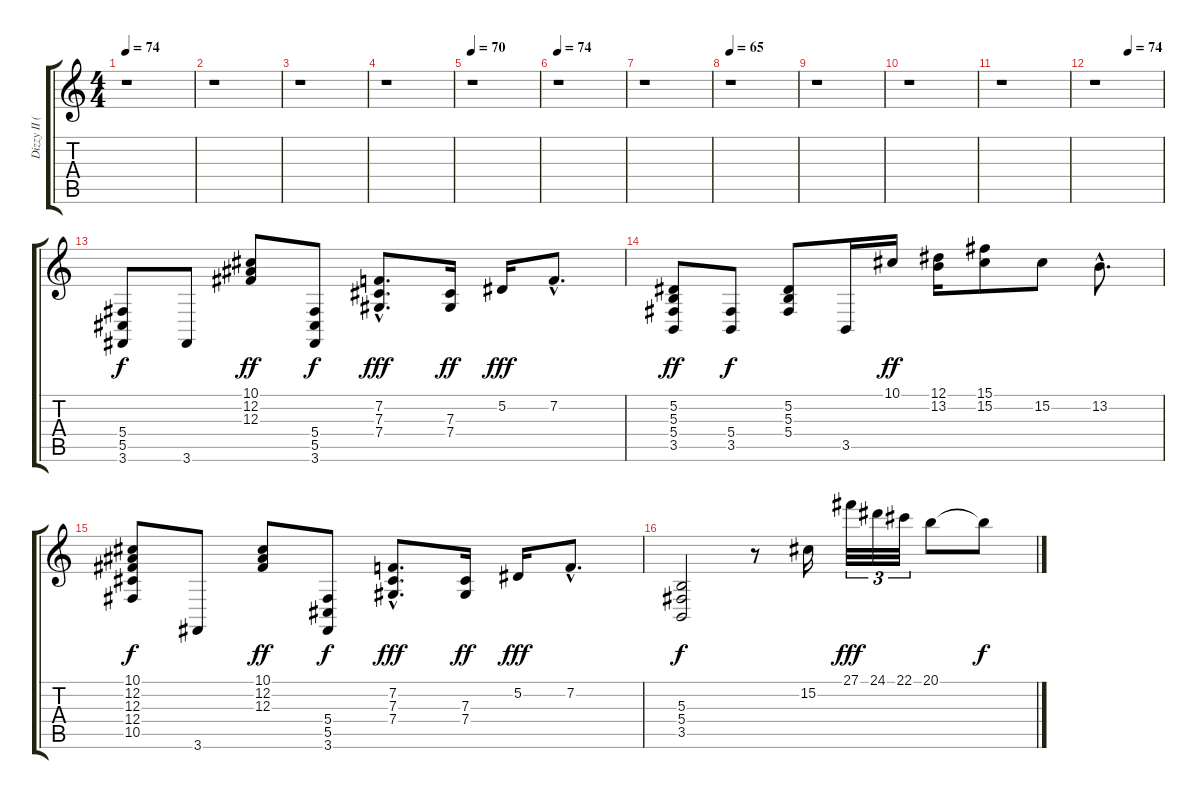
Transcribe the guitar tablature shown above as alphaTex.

\track ("Dizzy II (Piano)" "Dizzy II (") {instrument acousticgrandpiano}
\staff {score tabs}
\tuning (Eb4 Bb3 Gb3 Db3 Ab2 Eb2) {hide}
\ts (4 4)
\tempo 74
\clef g2
\ks c
r.1{dy f} |
r.1 |
r.1 |
r.1 |
\tempo 70
r.1 |
\tempo 74
r.1 |
r.1 |
\tempo 65
r.1 |
r.1 |
r.1 |
r.1 |
\tempo (74 0.5)
r.1 |
(5.4 5.5 3.6).8 3.6.8 (10.1 12.2 12.3).8{dy ff} (5.4 5.5 3.6).8{dy f} (7.2{hac} 7.3{hac} 7.4{hac}).8{d dy fff} (7.3 7.4).16{dy ff} 5.2.16{dy fff} 7.2{hac}.8{d} |
(5.2 5.3 5.4 3.5).8{dy ff} (5.4 3.5).8{dy f} (5.2 5.3 5.4).8 3.5.16 10.1.16{dy ff} (12.1 13.2).16 (15.1 15.2).8 15.2.8 13.2{hac}.8{d} |
(10.1 12.2 12.3 12.4 10.5).8{dy f} 3.6.8 (10.1 12.2 12.3).8{dy ff} (5.4 5.5 3.6).8{dy f} (7.2{hac} 7.3{hac} 7.4{hac}).8{d dy fff} (7.3 7.4).16{dy ff} 5.2.16{dy fff} 7.2{hac}.8{d} |
(5.3 5.4 3.5).2{dy f} r.8 15.2.16 27.1.32{tu (3 2) dy fff} 24.1.32{tu (3 2)} 22.1.32{tu (3 2)} 20.1.8 20.1{t}.8{dy f}
